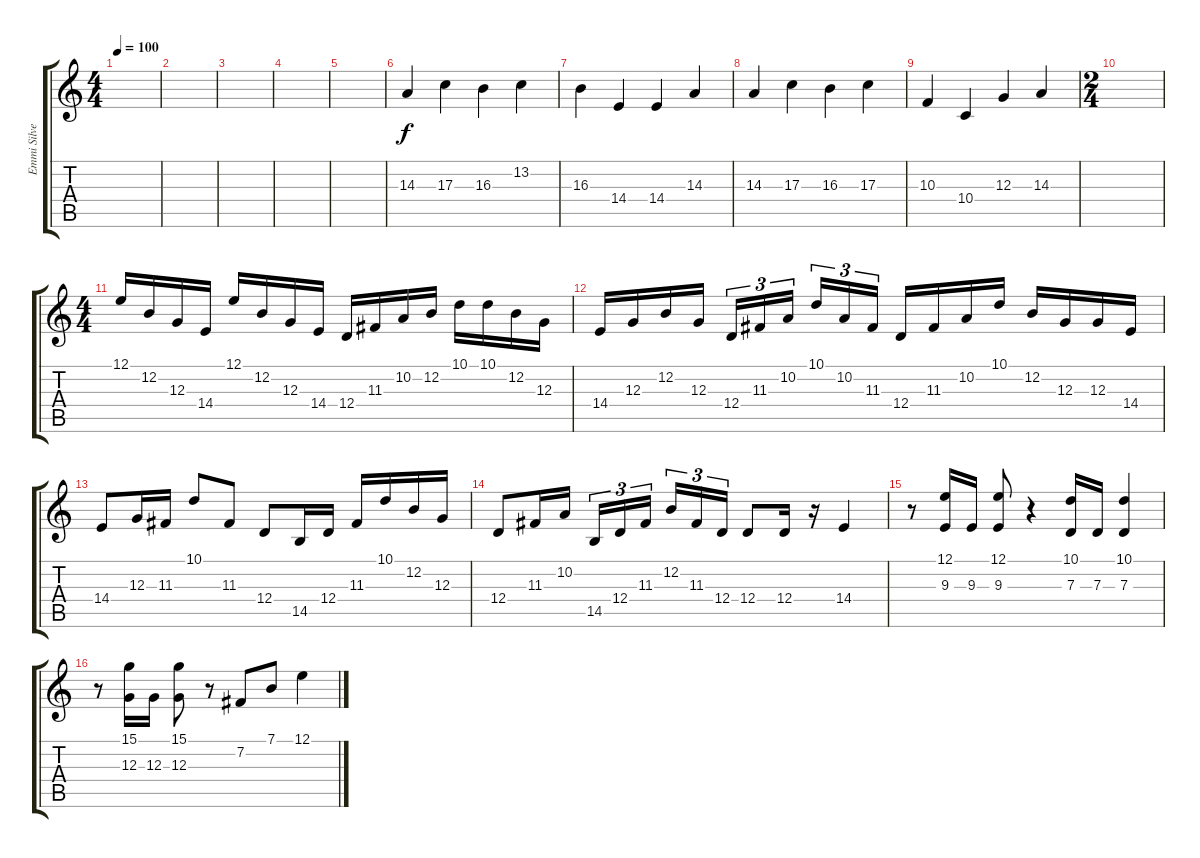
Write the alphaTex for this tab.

\track ("Emmi Silvennoinen" "Emmi Silve") {solo instrument stringensemble1}
\staff {score tabs}
\tuning (E4 B3 G3 D3 A2 E2) {hide}
\ts (4 4)
\tempo 100
\clef g2
\ks c
|
|
|
|
|
14.3.4 17.3.4 16.3.4 13.2.4 |
16.3.4 14.4.4 14.4.4 14.3.4 |
14.3.4 17.3.4 16.3.4 17.3.4 |
10.3.4 10.4.4 12.3.4 14.3.4 |
\ts (2 4)
|
\ts (4 4)
12.1.16{volume 10 instrument orchestralharp} 12.2.16 12.3.16 14.4.16 12.1.16 12.2.16 12.3.16 14.4.16 12.4.16 11.3.16 10.2.16 12.2.16 10.1.16 10.1.16 12.2.16 12.3.16 |
14.4.16 12.3.16 12.2.16 12.3.16 12.4.16{tu (3 2)} 11.3.16{tu (3 2)} 10.2.16{tu (3 2) beam splitsecondary} 10.1.16{tu (3 2)} 10.2.16{tu (3 2)} 11.3.16{tu (3 2)} 12.4.16 11.3.16 10.2.16 10.1.16 12.2.16 12.3.16 12.3.16 14.4.16 |
14.4.8 12.3.16 11.3.16 10.1.8 11.3.8 12.4.8 14.5.16 12.4.16 11.3.16 10.1.16 12.2.16 12.3.16 |
12.4.8 11.3.16 10.2.16 14.5.16{tu (3 2)} 12.4.16{tu (3 2)} 11.3.16{tu (3 2) beam splitsecondary} 12.2.16{tu (3 2)} 11.3.16{tu (3 2)} 12.4.16{tu (3 2)} 12.4.8 12.4.16 r.16 14.4.4 |
r.8{volume 14 instrument stringensemble1} (12.1 9.3).16 9.3.16 (12.1 9.3).8 r.4 (10.1 7.3).16 7.3.16 (10.1 7.3).4 |
r.8 (15.1 12.3).16 12.3.16 (15.1 12.3).8 r.8 7.2.8 7.1.8 12.1.4
